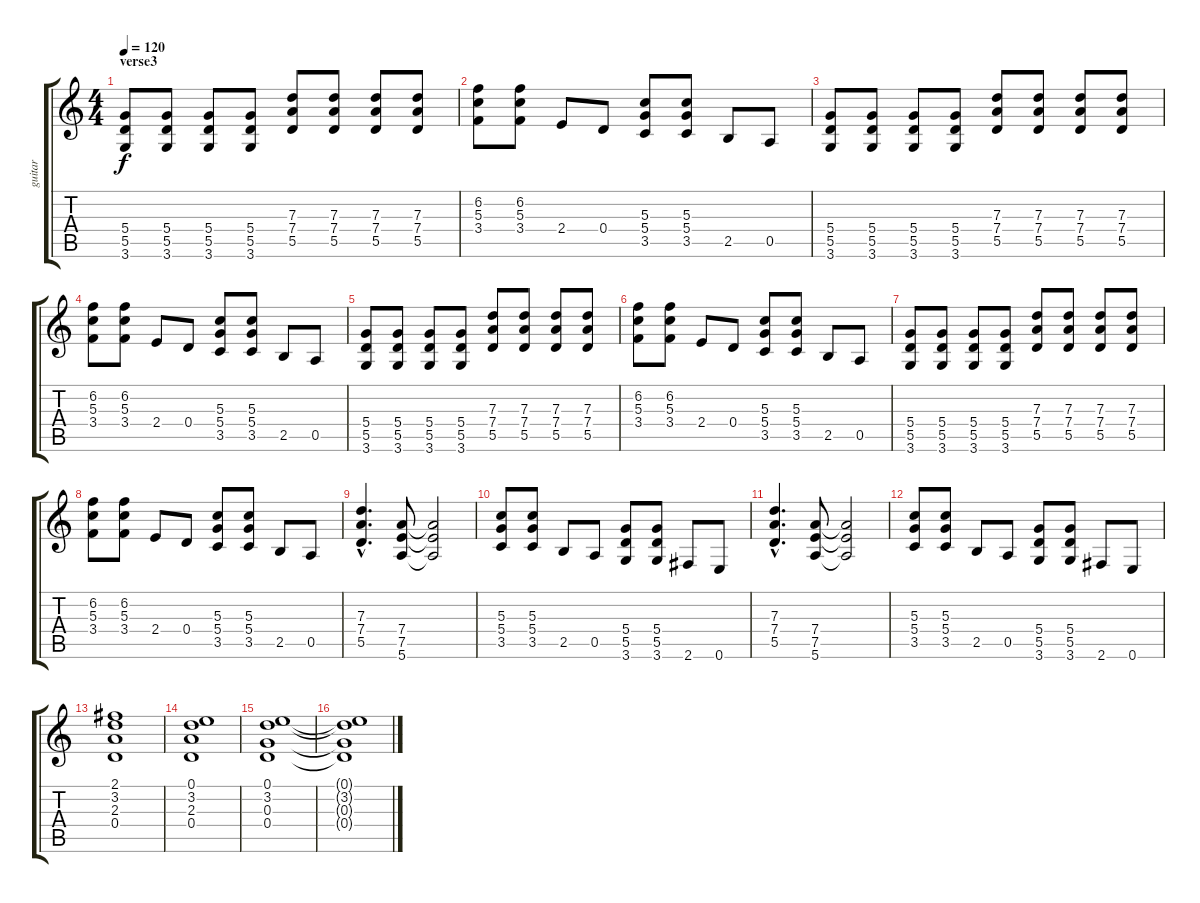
\track ("guitar" "guitar") {instrument overdrivenguitar}
\staff {score tabs}
\tuning (E4 B3 G3 D3 A2 E2) {hide}
\ts (4 4)
\section ("" "verse3")
\tempo 120
\clef g2
\ks c
(5.4 5.5 3.6).8{dy f} (5.4 5.5 3.6).8 (5.4 5.5 3.6).8 (5.4 5.5 3.6).8 (7.3 7.4 5.5).8 (7.3 7.4 5.5).8 (7.3 7.4 5.5).8 (7.3 7.4 5.5).8 |
(6.2 5.3 3.4).8 (6.2 5.3 3.4).8 2.4.8 0.4.8 (5.3 5.4 3.5).8 (5.3 5.4 3.5).8 2.5.8 0.5.8 |
(5.4 5.5 3.6).8 (5.4 5.5 3.6).8 (5.4 5.5 3.6).8 (5.4 5.5 3.6).8 (7.3 7.4 5.5).8 (7.3 7.4 5.5).8 (7.3 7.4 5.5).8 (7.3 7.4 5.5).8 |
(6.2 5.3 3.4).8 (6.2 5.3 3.4).8 2.4.8 0.4.8 (5.3 5.4 3.5).8 (5.3 5.4 3.5).8 2.5.8 0.5.8 |
(5.4 5.5 3.6).8 (5.4 5.5 3.6).8 (5.4 5.5 3.6).8 (5.4 5.5 3.6).8 (7.3 7.4 5.5).8 (7.3 7.4 5.5).8 (7.3 7.4 5.5).8 (7.3 7.4 5.5).8 |
(6.2 5.3 3.4).8 (6.2 5.3 3.4).8 2.4.8 0.4.8 (5.3 5.4 3.5).8 (5.3 5.4 3.5).8 2.5.8 0.5.8 |
(5.4 5.5 3.6).8 (5.4 5.5 3.6).8 (5.4 5.5 3.6).8 (5.4 5.5 3.6).8 (7.3 7.4 5.5).8 (7.3 7.4 5.5).8 (7.3 7.4 5.5).8 (7.3 7.4 5.5).8 |
(6.2 5.3 3.4).8 (6.2 5.3 3.4).8 2.4.8 0.4.8 (5.3 5.4 3.5).8 (5.3 5.4 3.5).8 2.5.8 0.5.8 |
(7.3{hac} 7.4{hac} 5.5{hac}).4{d} (7.4 7.5 5.6).8 (7.4{t} 7.5{t} 5.6{t}).2 |
(5.3 5.4 3.5).8 (5.3 5.4 3.5).8 2.5.8 0.5.8 (5.4 5.5 3.6).8 (5.4 5.5 3.6).8 2.6.8 0.6.8 |
(7.3{hac} 7.4{hac} 5.5{hac}).4{d} (7.4 7.5 5.6).8 (7.4{t} 7.5{t} 5.6{t}).2 |
(5.3 5.4 3.5).8 (5.3 5.4 3.5).8 2.5.8 0.5.8 (5.4 5.5 3.6).8 (5.4 5.5 3.6).8 2.6.8 0.6.8 |
(2.1 3.2 2.3 0.4).1 |
(0.1 3.2 2.3 0.4).1 |
(0.1 3.2 0.3 0.4).1 |
(0.1{t} 3.2{t} 0.3{t} 0.4{t}).1
